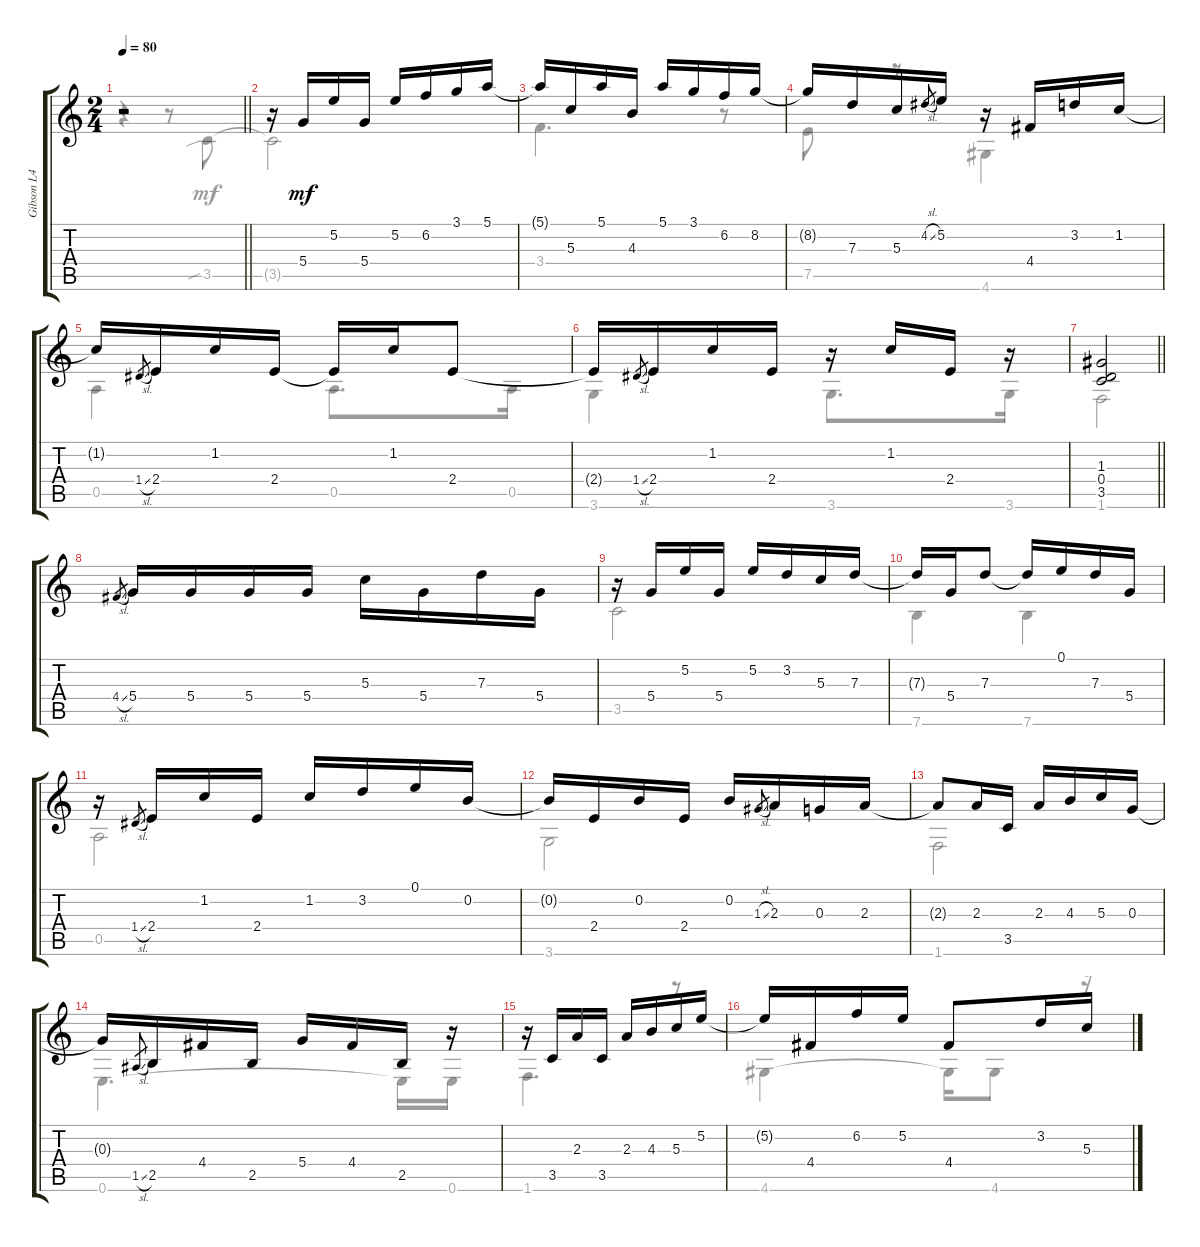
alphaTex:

\track ("Gibson L4" "Gibson L4") {instrument electricguitarjazz}
\staff {score tabs}
\tuning (E4 B3 G3 D3 A2 E2) {hide}
\voice
\ts (2 4)
\tempo 80
\clef g2
\barLineRight lightlight
\ks c
r.2{dy mf instrument electricguitarjazz} |
r.16 5.4.16 5.2.16 5.4.16 5.2.16 6.2.16 3.1.16 5.1.16 |
5.1{t}.16 5.3.16 5.1.16 4.3.16 5.1.16 3.1.16 6.2.16 8.2.16 |
8.2{t}.16 7.3.16 5.3.16 4.2{sl}.8{gr} 5.2.16 r.16 4.4.16 3.2.16 1.2.16 |
1.2{t}.16 1.4{sl}.8{gr} 2.4.16 1.2.16 2.4.16 2.4{t}.16 1.2.16 2.4.8 |
2.4{t}.16 1.4{sl}.8{gr} 2.4.16 1.2.16 2.4.16 r.16 1.2.16 2.4.16 r.16 |
\barLineRight lightlight
(1.3 0.4 3.5).2 |
4.4{sl}.8{gr} 5.4.16 5.4.16 5.4.16 5.4.16 5.3.16 5.4.16 7.3.16 5.4.16 |
r.16 5.4.16 5.2.16 5.4.16 5.2.16 3.2.16 5.3.16 7.3.16 |
7.3{t}.16 5.4.16 7.3.8 7.3{t}.16 0.1.16 7.3.16 5.4.16 |
r.16 1.4{sl}.8{gr} 2.4.16 1.2.16 2.4.16 1.2.16 3.2.16 0.1.16 0.2.16 |
0.2{t}.16 2.4.16 0.2.16 2.4.16 0.2.16 1.3{sl}.8{gr} 2.3.16 0.3.16 2.3.16 |
2.3{t}.8 2.3.16 3.5.16 2.3.16 4.3.16 5.3.16 0.3.16 |
0.3{t}.16 1.5{sl}.8{gr} 2.5.16 4.4.16 2.5.16 5.4.16 4.4.16 2.5.16 r.16 |
r.16 3.5.16 2.3.16 3.5.16 2.3.16 4.3.16 5.3.16 5.2.16 |
5.2{t}.16 4.4.16 6.2.16 5.2.16 4.4.8 3.2.16 5.3.16
\voice
\clef g2
\ottava regular
\simile none
\barLineRight lightlight
\ks c
r.4{dy mf} r.8 3.5{sib}.8 |
3.5{t}.2 |
3.4.4{d} r.8 |
7.5.8 r.8 4.6.4 |
0.5.4 0.5.8{d} 0.5.16 |
3.6.4 3.6.8{d} 3.6.16 |
\barLineRight lightlight
1.6.2 |
|
3.5.2 |
7.6.4 7.6.4 |
0.5.2 |
3.6.2 |
1.6.2 |
0.6.4{d} 0.6{t}.16 0.6.16 |
1.6.4{d} r.8 |
4.6.4 4.6{t}.16 4.6.8 r.16
